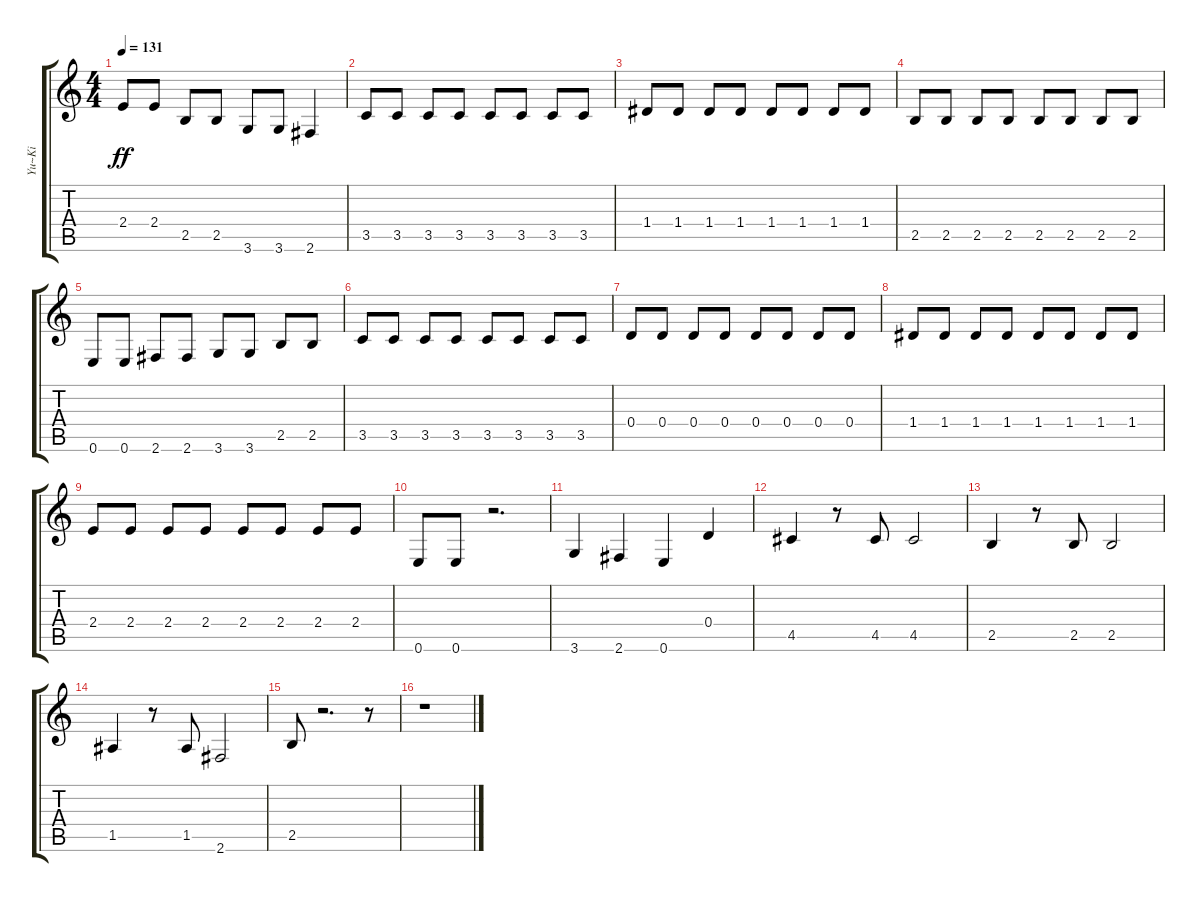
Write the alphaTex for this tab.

\track ("Yu~Ki" "Yu~Ki") {instrument electricbassfinger}
\staff {score tabs}
\tuning (E4 B3 G3 D3 A2 E2) {hide}
\ts (4 4)
\tempo 131
\clef g2
\ks c
2.4.8{dy ff} 2.4.8 2.5.8 2.5.8 3.6.8 3.6.8 2.6.4 |
3.5.8 3.5.8 3.5.8 3.5.8 3.5.8 3.5.8 3.5.8 3.5.8 |
1.4.8 1.4.8 1.4.8 1.4.8 1.4.8 1.4.8 1.4.8 1.4.8 |
2.5.8 2.5.8 2.5.8 2.5.8 2.5.8 2.5.8 2.5.8 2.5.8 |
0.6.8 0.6.8 2.6.8 2.6.8 3.6.8 3.6.8 2.5.8 2.5.8 |
3.5.8 3.5.8 3.5.8 3.5.8 3.5.8 3.5.8 3.5.8 3.5.8 |
0.4.8 0.4.8 0.4.8 0.4.8 0.4.8 0.4.8 0.4.8 0.4.8 |
1.4.8 1.4.8 1.4.8 1.4.8 1.4.8 1.4.8 1.4.8 1.4.8 |
2.4.8 2.4.8 2.4.8 2.4.8 2.4.8 2.4.8 2.4.8 2.4.8 |
0.6.8 0.6.8 r.2{d} |
3.6.4 2.6.4 0.6.4 0.4.4 |
4.5.4 r.8 4.5.8 4.5.2 |
2.5.4 r.8 2.5.8 2.5.2 |
1.5.4 r.8 1.5.8 2.6.2 |
2.5.8 r.2{d} r.8 |
r.1
